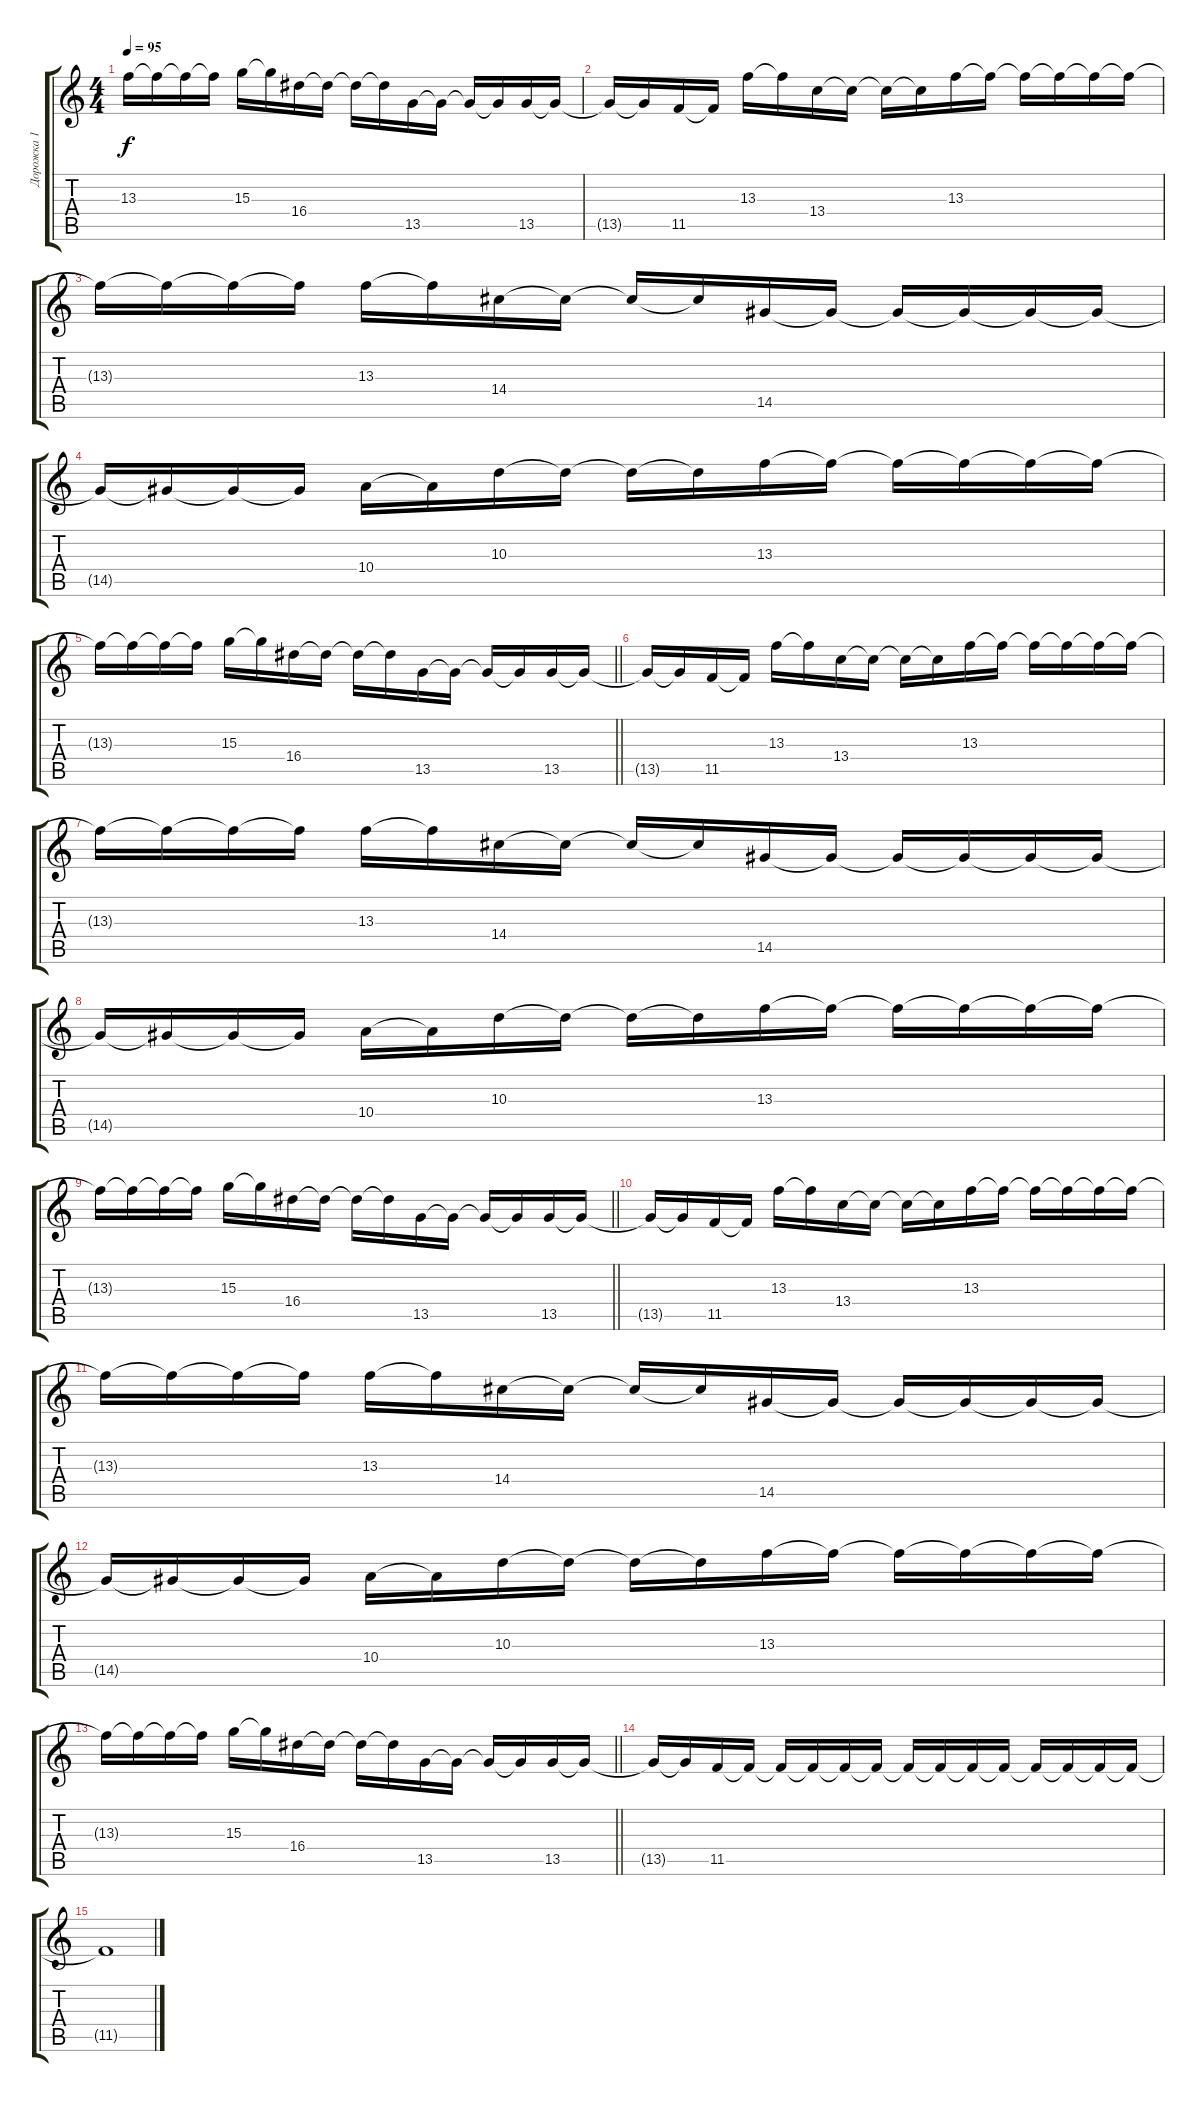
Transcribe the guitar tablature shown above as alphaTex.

\track ("Дорожка 1" "Дорожка 1") {instrument overdrivenguitar}
\staff {score tabs}
\tuning (Db4 Ab3 E3 B2 Gb2 Db2) {hide}
\ts (4 4)
\tempo 95
\clef g2
\ks c
13.3{t}.16{dy f} 13.3{t}.16 13.3{t}.16 13.3{t}.16 15.3.16 15.3{t}.16 16.4.16 16.4{t}.16 16.4{t}.16 16.4{t}.16 13.5.16 13.5{t}.16 13.5{t}.16 13.5{t}.16 13.5.16 13.5{t}.16 |
13.5{t}.16 13.5{t}.16 11.5.16 11.5{t}.16 13.3.16 13.3{t}.16 13.4.16 13.4{t}.16 13.4{t}.16 13.4{t}.16 13.3.16 13.3{t}.16 13.3{t}.16 13.3{t}.16 13.3{t}.16 13.3{t}.16 |
13.3{t}.16 13.3{t}.16 13.3{t}.16 13.3{t}.16 13.3.16 13.3{t}.16 14.4.16 14.4{t}.16 14.4{t}.16 14.4{t}.16 14.5.16 14.5{t}.16 14.5{t}.16 14.5{t}.16 14.5{t}.16 14.5{t}.16 |
14.5{t}.16 14.5{t}.16 14.5{t}.16 14.5{t}.16 10.4.16 10.4{t}.16 10.3.16 10.3{t}.16 10.3{t}.16 10.3{t}.16 13.3.16 13.3{t}.16 13.3{t}.16 13.3{t}.16 13.3{t}.16 13.3{t}.16 |
\barLineRight lightlight
13.3{t}.16 13.3{t}.16 13.3{t}.16 13.3{t}.16 15.3.16 15.3{t}.16 16.4.16 16.4{t}.16 16.4{t}.16 16.4{t}.16 13.5.16 13.5{t}.16 13.5{t}.16 13.5{t}.16 13.5.16 13.5{t}.16 |
13.5{t}.16 13.5{t}.16 11.5.16 11.5{t}.16 13.3.16 13.3{t}.16 13.4.16 13.4{t}.16 13.4{t}.16 13.4{t}.16 13.3.16 13.3{t}.16 13.3{t}.16 13.3{t}.16 13.3{t}.16 13.3{t}.16 |
13.3{t}.16 13.3{t}.16 13.3{t}.16 13.3{t}.16 13.3.16 13.3{t}.16 14.4.16 14.4{t}.16 14.4{t}.16 14.4{t}.16 14.5.16 14.5{t}.16 14.5{t}.16 14.5{t}.16 14.5{t}.16 14.5{t}.16 |
14.5{t}.16 14.5{t}.16 14.5{t}.16 14.5{t}.16 10.4.16 10.4{t}.16 10.3.16 10.3{t}.16 10.3{t}.16 10.3{t}.16 13.3.16 13.3{t}.16 13.3{t}.16 13.3{t}.16 13.3{t}.16 13.3{t}.16 |
\barLineRight lightlight
13.3{t}.16 13.3{t}.16 13.3{t}.16 13.3{t}.16 15.3.16 15.3{t}.16 16.4.16 16.4{t}.16 16.4{t}.16 16.4{t}.16 13.5.16 13.5{t}.16 13.5{t}.16 13.5{t}.16 13.5.16 13.5{t}.16 |
13.5{t}.16 13.5{t}.16 11.5.16 11.5{t}.16 13.3.16 13.3{t}.16 13.4.16 13.4{t}.16 13.4{t}.16 13.4{t}.16 13.3.16 13.3{t}.16 13.3{t}.16 13.3{t}.16 13.3{t}.16 13.3{t}.16 |
13.3{t}.16 13.3{t}.16 13.3{t}.16 13.3{t}.16 13.3.16 13.3{t}.16 14.4.16 14.4{t}.16 14.4{t}.16 14.4{t}.16 14.5.16 14.5{t}.16 14.5{t}.16 14.5{t}.16 14.5{t}.16 14.5{t}.16 |
14.5{t}.16 14.5{t}.16 14.5{t}.16 14.5{t}.16 10.4.16 10.4{t}.16 10.3.16 10.3{t}.16 10.3{t}.16 10.3{t}.16 13.3.16 13.3{t}.16 13.3{t}.16 13.3{t}.16 13.3{t}.16 13.3{t}.16 |
\barLineRight lightlight
13.3{t}.16 13.3{t}.16 13.3{t}.16 13.3{t}.16 15.3.16 15.3{t}.16 16.4.16 16.4{t}.16 16.4{t}.16 16.4{t}.16 13.5.16 13.5{t}.16 13.5{t}.16 13.5{t}.16 13.5.16 13.5{t}.16 |
13.5{t}.16 13.5{t}.16 11.5.16 11.5{t}.16 11.5{t}.16 11.5{t}.16 11.5{t}.16 11.5{t}.16 11.5{t}.16 11.5{t}.16 11.5{t}.16 11.5{t}.16 11.5{t}.16 11.5{t}.16 11.5{t}.16 11.5{t}.16 |
11.5{t}.1
